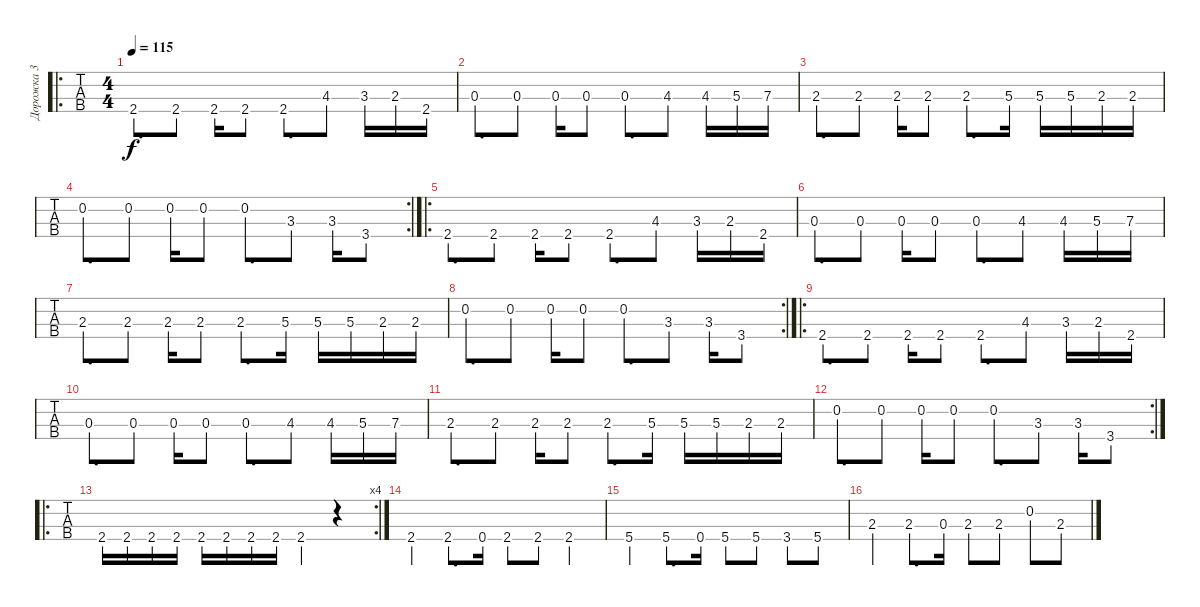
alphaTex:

\track ("Дорожка 3" "Дорожка 3") {instrument electricbassfinger}
\staff {tabs}
\tuning (G2 D2 A1 E1) {hide}
\ro
\ts (4 4)
\tempo 115
\clef f4
\ks c
2.4.8{d dy f} 2.4.8 2.4.16 2.4.8 2.4.8{d} 4.3.8 3.3.16 2.3.16 2.4.16 |
0.3.8{d} 0.3.8 0.3.16 0.3.8 0.3.8{d} 4.3.8 4.3.16 5.3.16 7.3.16 |
2.3.8{d} 2.3.8 2.3.16 2.3.8 2.3.8{d} 5.3.16 5.3.16 5.3.16 2.3.16 2.3.16 |
\rc 2
0.2.8{d} 0.2.8 0.2.16 0.2.8 0.2.8{d} 3.3.8 3.3.16 3.4.8 |
\ro
2.4.8{d} 2.4.8 2.4.16 2.4.8 2.4.8{d} 4.3.8 3.3.16 2.3.16 2.4.16 |
0.3.8{d} 0.3.8 0.3.16 0.3.8 0.3.8{d} 4.3.8 4.3.16 5.3.16 7.3.16 |
2.3.8{d} 2.3.8 2.3.16 2.3.8 2.3.8{d} 5.3.16 5.3.16 5.3.16 2.3.16 2.3.16 |
\rc 2
0.2.8{d} 0.2.8 0.2.16 0.2.8 0.2.8{d} 3.3.8 3.3.16 3.4.8 |
\ro
2.4.8{d} 2.4.8 2.4.16 2.4.8 2.4.8{d} 4.3.8 3.3.16 2.3.16 2.4.16 |
0.3.8{d} 0.3.8 0.3.16 0.3.8 0.3.8{d} 4.3.8 4.3.16 5.3.16 7.3.16 |
2.3.8{d} 2.3.8 2.3.16 2.3.8 2.3.8{d} 5.3.16 5.3.16 5.3.16 2.3.16 2.3.16 |
\rc 2
0.2.8{d} 0.2.8 0.2.16 0.2.8 0.2.8{d} 3.3.8 3.3.16 3.4.8 |
\ro
\rc 4
2.4.16 2.4.16 2.4.16 2.4.16 2.4.16 2.4.16 2.4.16 2.4.16 2.4{st}.4 r.4 |
2.4.4 2.4.8{d} 0.4.16 2.4{st}.8 2.4{st}.8 2.4.4 |
5.4.4 5.4.8{d} 0.4.16 5.4{st}.8 5.4{st}.8 3.4.8 5.4.8 |
2.3.4 2.3.8{d} 0.3.16 2.3{st}.8 2.3{st}.8 0.2.8 2.3.8
